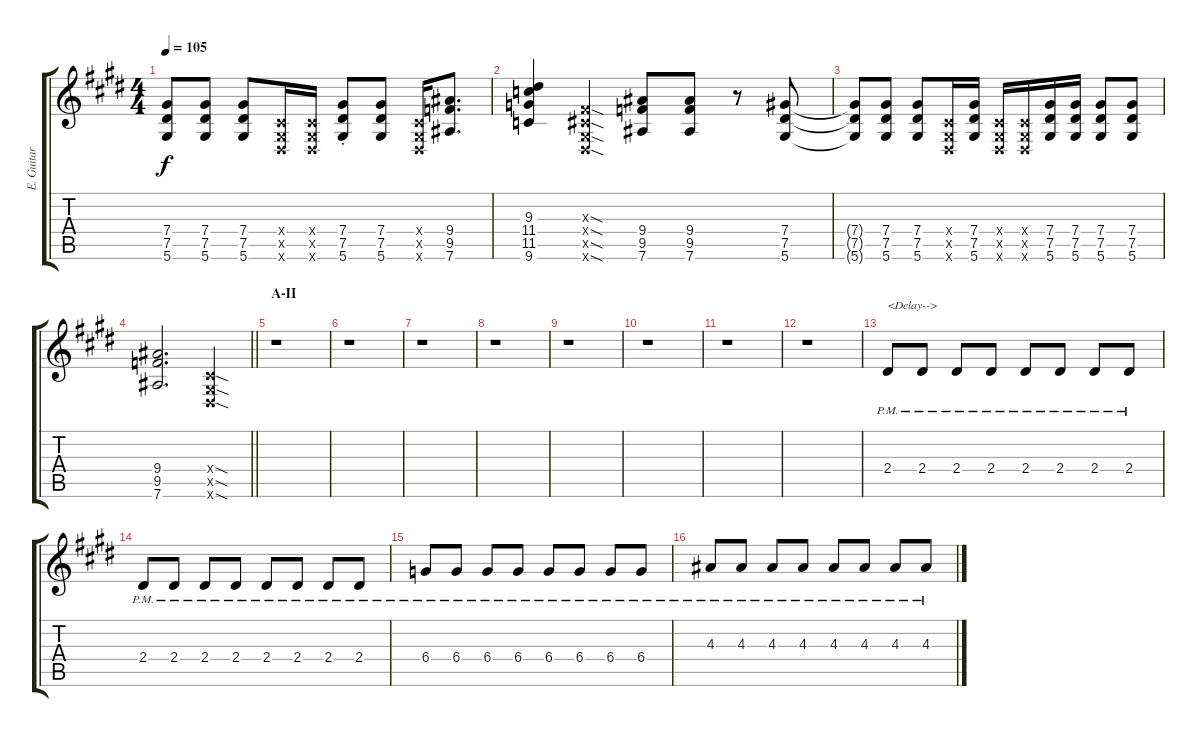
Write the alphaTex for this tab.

\track ("E. Guitar I (Tora)" "E. Guitar ") {instrument overdrivenguitar}
\staff {score tabs}
\tuning (Eb4 Bb3 Gb3 Db3 Ab2 Eb2) {hide}
\ts (4 4)
\tempo 105
\clef g2
\ks e
(7.4{t} 7.5{t} 5.6{t}).8{dy f} (7.4 7.5 5.6).8 (7.4 7.5 5.6).8 (0.4{x} 0.5{x} 0.6{x}).16 (0.4{x} 0.5{x} 0.6{x}).16 (7.4 7.5{st} 5.6).8 (7.4 7.5 5.6).8 (0.4{x} 0.5{x} 0.6{x}).16 (9.4 9.5 7.6).8{d} |
(9.3 11.4 11.5 9.6).4 (0.3{sod x} 0.4{sod x} 0.5{sod x} 0.6{sod x}).4 (9.4 9.5 7.6).8 (9.4 9.5 7.6).8 r.8 (7.4 7.5 5.6).8 |
(7.4{t} 7.5{t} 5.6{t}).8 (7.4 7.5 5.6).8 (7.4 7.5 5.6).8 (0.4{x} 0.5{x} 0.6{x}).16 (7.4 7.5 5.6).16 (0.4{x} 0.5{x} 0.6{x}).16 (0.4{x} 0.5{x} 0.6{x}).16 (7.4 7.5 5.6).16 (7.4 7.5 5.6).16 (7.4 7.5 5.6).8 (7.4 7.5 5.6).8 |
\barLineRight lightlight
(9.4 9.5 7.6).2{d} (0.4{sod x} 0.5{sod x} 0.6{sod x}).4 |
\section ("" "A-II")
r.1 |
r.1 |
r.1 |
r.1 |
r.1 |
r.1 |
r.1 |
r.1 |
2.4{pm}.8{txt "<Delay-->"} 2.4{pm}.8 2.4{pm}.8 2.4{pm}.8 2.4{pm}.8 2.4{pm}.8 2.4{pm}.8 2.4{pm}.8 |
2.4{pm}.8 2.4{pm}.8 2.4{pm}.8 2.4{pm}.8 2.4{pm}.8 2.4{pm}.8 2.4{pm}.8 2.4{pm}.8 |
6.4{pm}.8 6.4{pm}.8 6.4{pm}.8 6.4{pm}.8 6.4{pm}.8 6.4{pm}.8 6.4{pm}.8 6.4{pm}.8 |
4.3{pm}.8 4.3{pm}.8 4.3{pm}.8 4.3{pm}.8 4.3{pm}.8 4.3{pm}.8 4.3{pm}.8 4.3{pm}.8
